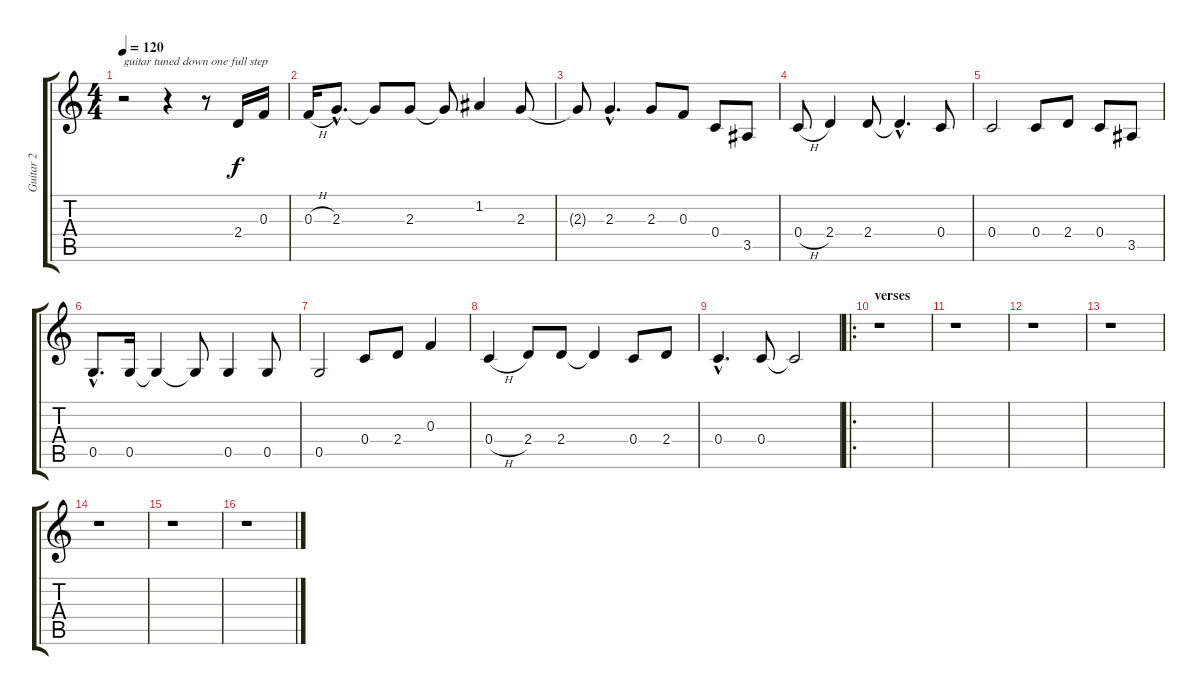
\track ("Guitar 2" "Guitar 2") {instrument overdrivenguitar}
\staff {score tabs}
\tuning (D4 A3 F3 C3 G2 D2) {hide}
\ts (4 4)
\tempo 120
\clef g2
\ks c
r.2{txt "guitar tuned down one full step" dy f instrument overdrivenguitar} r.4 r.8 2.4.16 0.3.16 |
0.3{h}.16 2.3{hac}.8{d} 2.3{t}.8 2.3.8 2.3{t}.8 1.2.4 2.3.8 |
2.3{t}.8 2.3{hac}.4{d} 2.3.8 0.3.8 0.4.8 3.5.8 |
0.4{h}.8 2.4.4 2.4.8 2.4{hac t}.4{d} 0.4.8 |
0.4.2 0.4.8 2.4.8 0.4.8 3.5.8 |
0.5{hac}.8{d} 0.5.16 0.5{t}.4 0.5{t}.8 0.5.4 0.5.8 |
0.5.2 0.4.8 2.4.8 0.3.4 |
0.4{h}.4 2.4.8 2.4.8 2.4{t}.4 0.4.8 2.4.8 |
0.4{hac}.4{d} 0.4.8 0.4{t}.2 |
\ro
\section ("" "verses")
r.1 |
r.1 |
r.1 |
r.1 |
r.1 |
r.1 |
r.1
